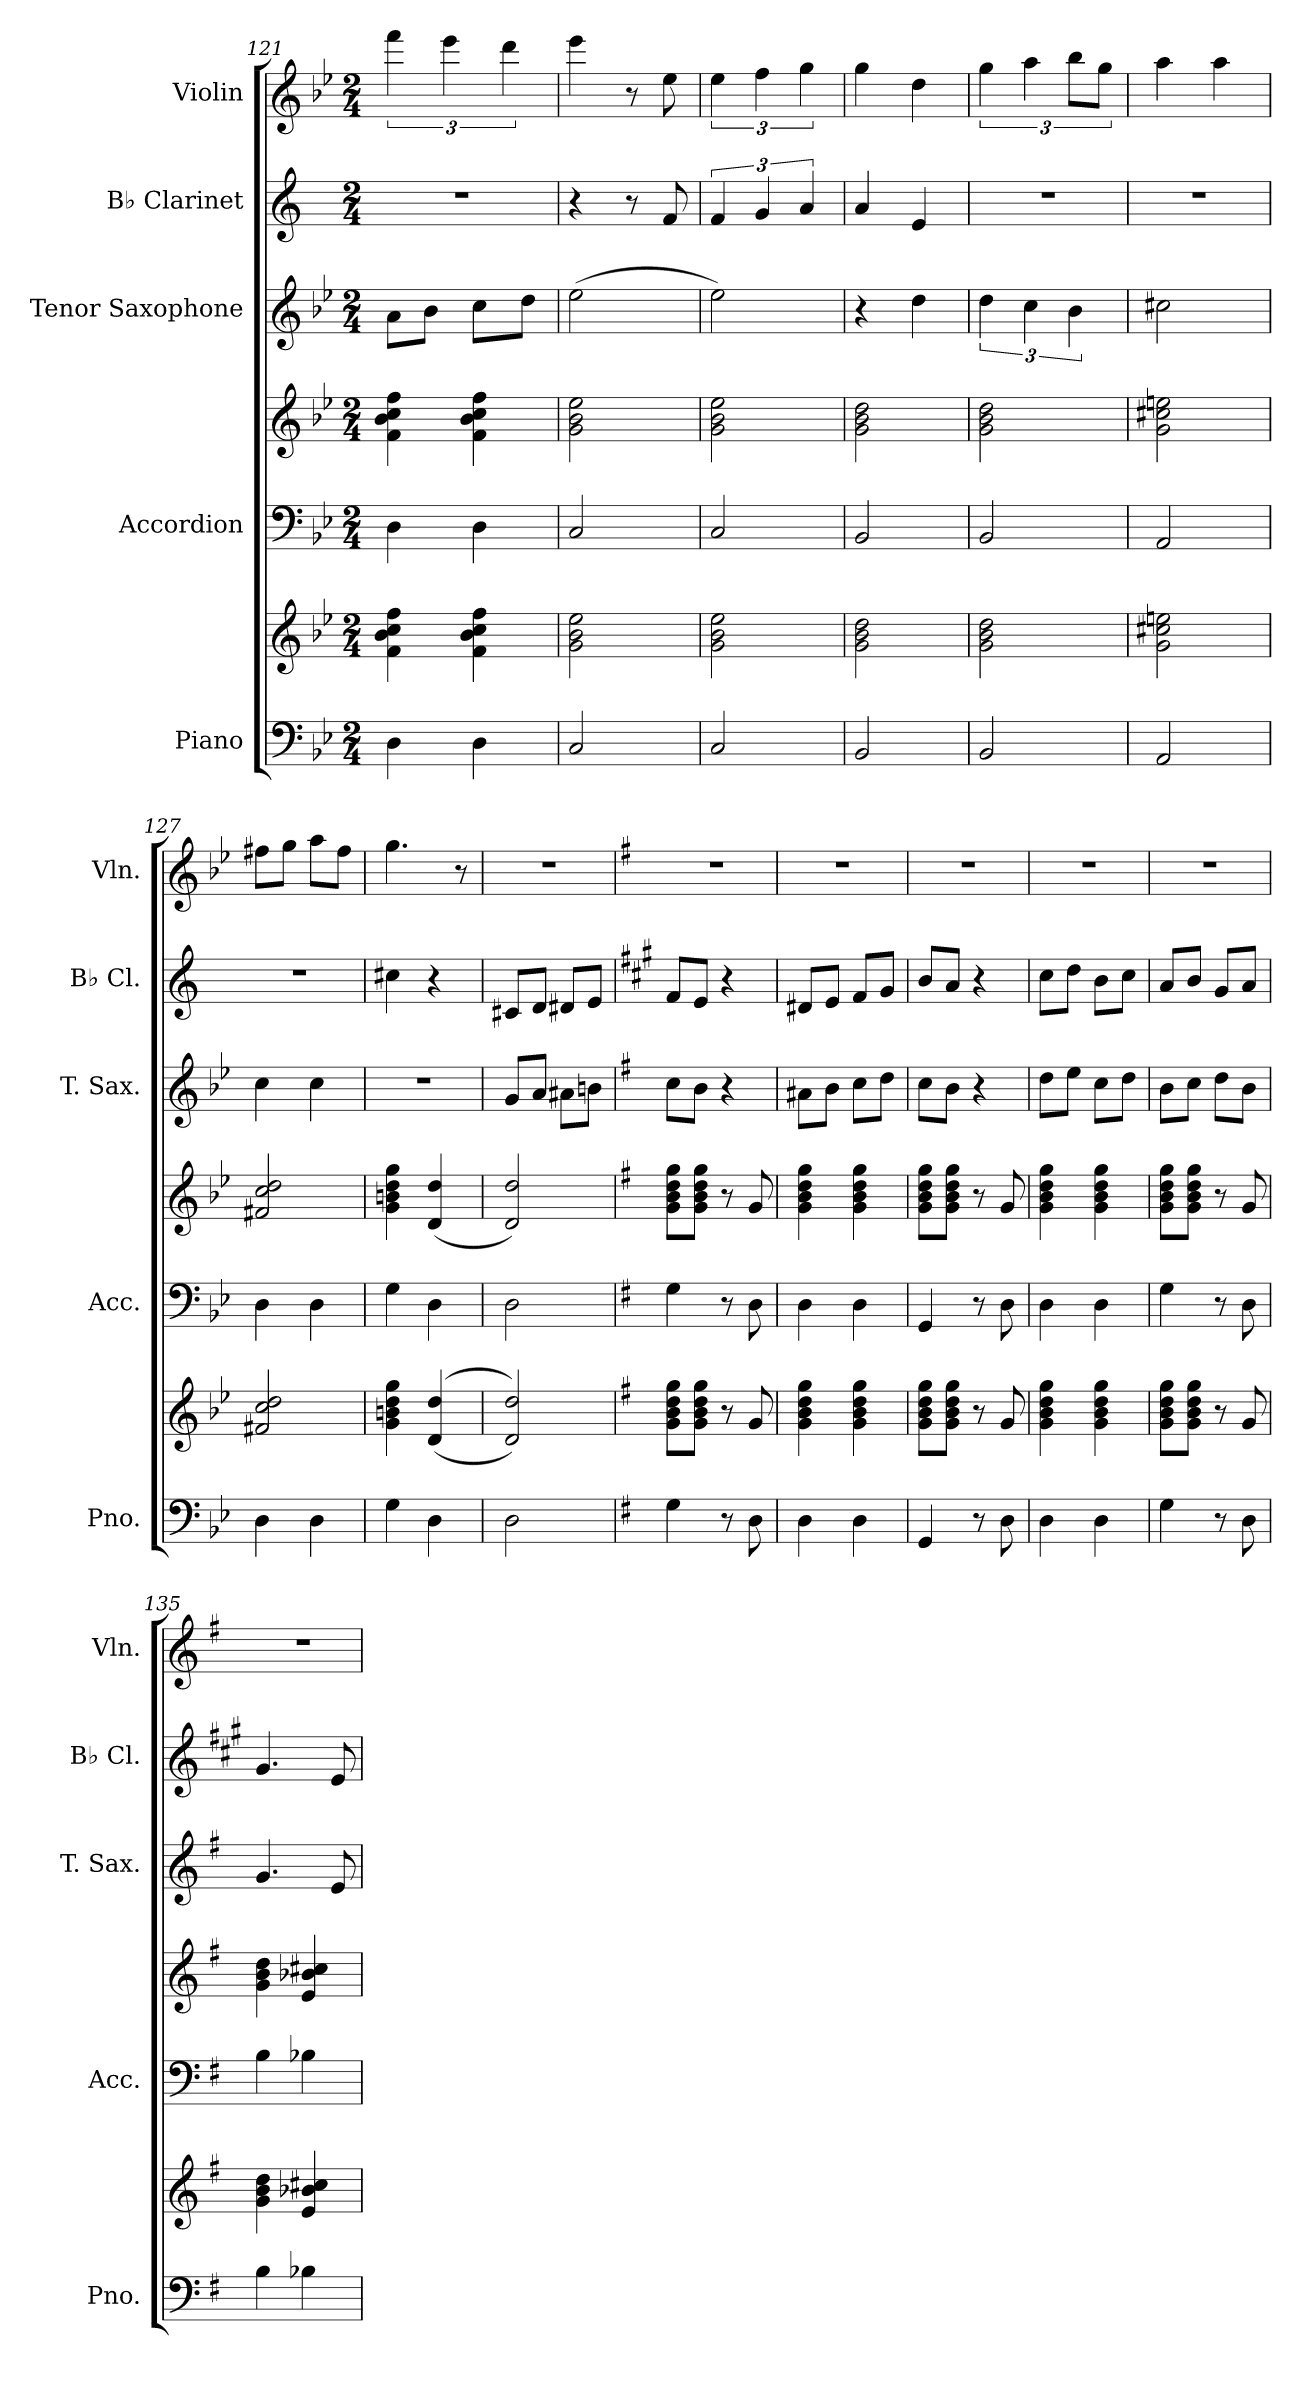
**kern	**kern	**kern	**kern	**kern	**kern	**kern
*part5	*part5	*part4	*part4	*part3	*part2	*part1
*staff7	*staff6	*staff5	*staff4	*staff3	*staff2	*staff1
*I"Piano	*	*I"Accordion	*	*I"Tenor Saxophone	*I"B♭ Clarinet	*I"Violin
*I'Pno.	*	*I'Acc.	*	*I'T. Sax.	*I'B♭ Cl.	*I'Vln.
*clefF4	*clefG2	*clefF4	*clefG2	*clefG2	*clefG2	*clefG2
*	*	*	*	*ITrd8c14	*ITrd1c2	*
*k[b-e-]	*k[b-e-]	*k[b-e-]	*k[b-e-]	*k[b-e-]	*k[b-e-]	*k[b-e-]
*B-:	*B-:	*B-:	*B-:	*B-:	*B-:	*B-:
*M2/4	*M2/4	*M2/4	*M2/4	*M2/4	*M2/4	*M2/4
=121	=121	=121	=121	=121	=121	=121
4D\	4f\ 4b-\ 4cc\ 4ff\	4D\	4f\ 4b-\ 4cc\ 4ff\	8A\L	2r	6fff\
.	.	.	.	8B-\J	.	.
.	.	.	.	.	.	6eee-\
4D\	4f\ 4b-\ 4cc\ 4ff\	4D\	4f\ 4b-\ 4cc\ 4ff\	8c\L	.	.
.	.	.	.	.	.	6ddd\
.	.	.	.	8d\J	.	.
=122	=122	=122	=122	=122	=122	=122
2C/	2g\ 2b-\ 2ee-\	2C/	2g\ 2b-\ 2ee-\	(2e-\	4r	4eee-\
.	.	.	.	.	8r	8r
.	.	.	.	.	8e-/	8ee-\
=123	=123	=123	=123	=123	=123	=123
2C/	2g\ 2b-\ 2ee-\	2C/	2g\ 2b-\ 2ee-\	2e-\)	6e-/	6ee-\
.	.	.	.	.	6f/	6ff\
.	.	.	.	.	6g/	6gg\
=124	=124	=124	=124	=124	=124	=124
2BB-/	2g\ 2b-\ 2dd\	2BB-/	2g\ 2b-\ 2dd\	4r	4g/	4gg\
.	.	.	.	4d\	4d/	4dd\
=125	=125	=125	=125	=125	=125	=125
2BB-/	2g\ 2b-\ 2dd\	2BB-/	2g\ 2b-\ 2dd\	6d\	2r	6gg\
.	.	.	.	6c\	.	6aa\
.	.	.	.	6B-\	.	12bb-\L
.	.	.	.	.	.	12gg\J
=126	=126	=126	=126	=126	=126	=126
2AA/	2g\ 2cc#X\ 2een\	2AA/	2g\ 2cc#X\ 2een\	2c#X\	2r	4aa\
.	.	.	.	.	.	4aa\
=127	=127	=127	=127	=127	=127	=127
4D\	2f#X/ 2cc/ 2dd/	4D\	2f#X/ 2cc/ 2dd/	4c\	2r	8ff#X\L
.	.	.	.	.	.	8gg\J
4D\	.	4D\	.	4c\	.	8aa\L
.	.	.	.	.	.	8ff#\J
!!LO:PB:g=z
=128	=128	=128	=128	=128	=128	=128
4G\	4g\ 4bn\ 4dd\ 4gg\	4G\	4g\ 4bn\ 4dd\ 4gg\	2r	4bn\	4.gg\
4D\	((4d/ 4dd/	4D\	(4d/ 4dd/	.	4r	.
.	.	.	.	.	.	8r
=129	=129	=129	=129	=129	=129	=129
2D\	2d/ 2dd/))	2D\	2d/ 2dd/)	8G/L	8Bn/L	2r
.	.	.	.	8A/J	8c/J	.
.	.	.	.	8A#X\L	8c#X/L	.
.	.	.	.	8Bn\J	8d/J	.
=130	=130	=130	=130	=130	=130	=130
*k[f#]	*k[f#]	*k[f#]	*k[f#]	*k[f#]	*k[f#]	*k[f#]
*G:	*G:	*G:	*G:	*G:	*G:	*G:
4G\	8g\ 8b\ 8dd\ 8gg\L	4G\	8g\ 8b\ 8dd\ 8gg\L	8c\L	8e/L	2r
.	8g\ 8b\ 8dd\ 8gg\J	.	8g\ 8b\ 8dd\ 8gg\J	8B\J	8d/J	.
8r	8r	8r	8r	4r	4r	.
8D\	8g/	8D\	8g/	.	.	.
=131	=131	=131	=131	=131	=131	=131
4D\	4g\ 4b\ 4dd\ 4gg\	4D\	4g\ 4b\ 4dd\ 4gg\	8A#X\L	8c#X/L	2r
.	.	.	.	8B\J	8d/J	.
4D\	4g\ 4b\ 4dd\ 4gg\	4D\	4g\ 4b\ 4dd\ 4gg\	8c\L	8e/L	.
.	.	.	.	8d\J	8f#/J	.
=132	=132	=132	=132	=132	=132	=132
4GG/	8g\ 8b\ 8dd\ 8gg\L	4GG/	8g\ 8b\ 8dd\ 8gg\L	8c\L	8a/L	2r
.	8g\ 8b\ 8dd\ 8gg\J	.	8g\ 8b\ 8dd\ 8gg\J	8B\J	8g/J	.
8r	8r	8r	8r	4r	4r	.
8D\	8g/	8D\	8g/	.	.	.
=133	=133	=133	=133	=133	=133	=133
4D\	4g\ 4b\ 4dd\ 4gg\	4D\	4g\ 4b\ 4dd\ 4gg\	8d\L	8b\L	2r
.	.	.	.	8e\J	8cc\J	.
4D\	4g\ 4b\ 4dd\ 4gg\	4D\	4g\ 4b\ 4dd\ 4gg\	8c\L	8a\L	.
.	.	.	.	8d\J	8b\J	.
!!LO:PB:g=z
=134	=134	=134	=134	=134	=134	=134
4G\	8g\ 8b\ 8dd\ 8gg\L	4G\	8g\ 8b\ 8dd\ 8gg\L	8B\L	8g/L	2r
.	8g\ 8b\ 8dd\ 8gg\J	.	8g\ 8b\ 8dd\ 8gg\J	8c\J	8a/J	.
8r	8r	8r	8r	8d\L	8f#/L	.
8D\	8g/	8D\	8g/	8B\J	8g/J	.
=135	=135	=135	=135	=135	=135	=135
4B\	4g\ 4b\ 4dd\	4B\	4g\ 4b\ 4dd\	4.G/	4.f#/	2r
4B-X\	4e/ 4b-X/ 4cc#X/	4B-X\	4e/ 4b-X/ 4cc#X/	.	.	.
.	.	.	.	8E/	8d/	.
=	=	=	=	=	=	=
*-	*-	*-	*-	*-	*-	*-
